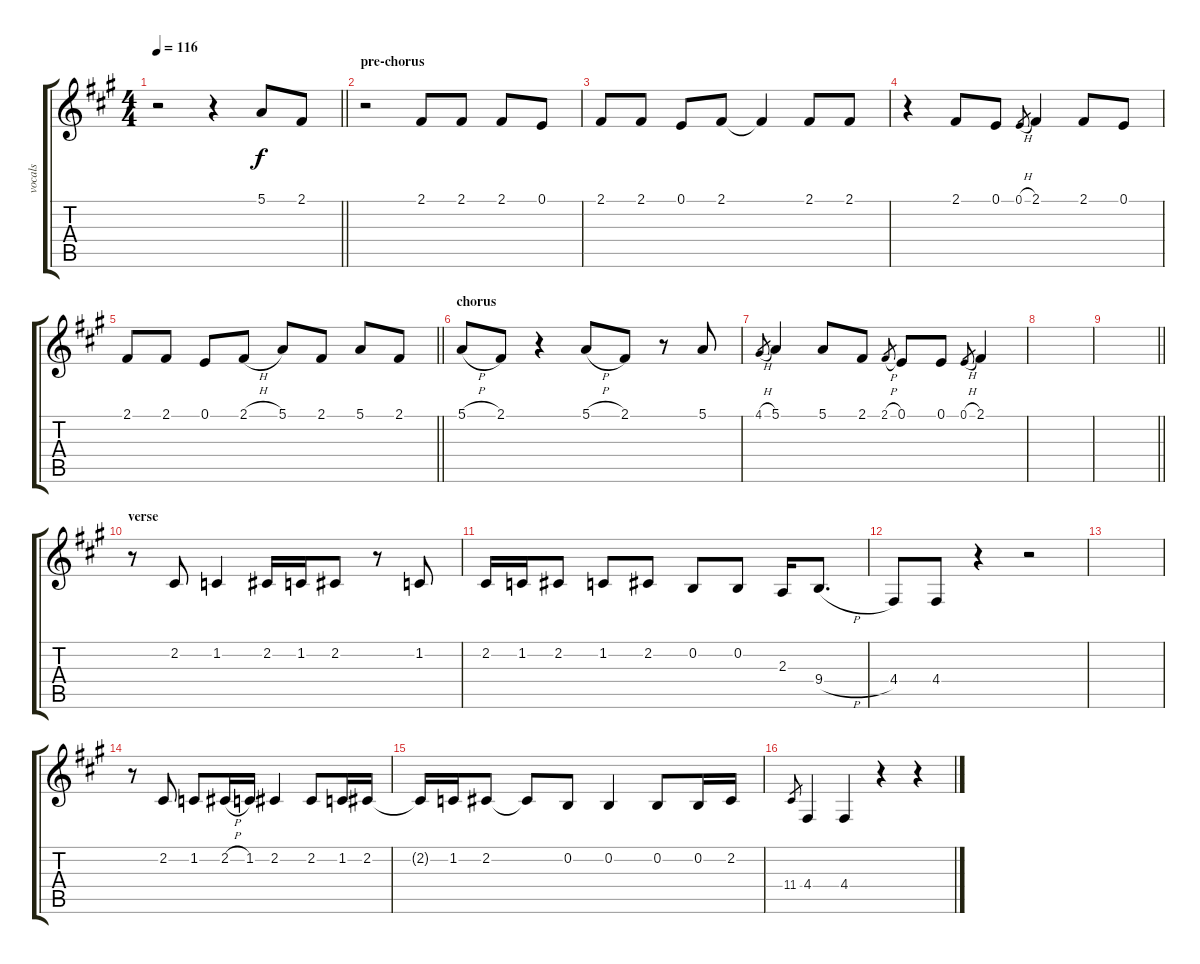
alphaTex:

\track ("vocals" "vocals") {instrument lead2sawtooth}
\staff {score tabs}
\tuning (E4 B3 G3 D3 A2 E2) {hide}
\ts (4 4)
\tempo 116
\clef g2
\barLineRight lightlight
\ks a
r.2{dy f} r.4 5.1.8 2.1.8 |
\section ("" "pre-chorus")
r.2 2.1.8 2.1.8 2.1.8 0.1.8 |
2.1.8 2.1.8 0.1.8 2.1.8 2.1{t}.4 2.1.8 2.1.8 |
r.4 2.1.8 0.1.8 0.1{h}.8{gr} 2.1.4 2.1.8 0.1.8 |
\barLineRight lightlight
2.1.8 2.1.8 0.1.8 2.1{h}.8 5.1.8 2.1.8 5.1.8 2.1.8 |
\section ("" "chorus")
5.1{h}.8 2.1.8 r.4 5.1{h}.8 2.1.8 r.8 5.1.8 |
4.1{h}.8{gr} 5.1.4 5.1.8 2.1.8 2.1{h}.8{gr} 0.1.8 0.1.8 0.1{h}.8{gr} 2.1.4 |
|
\barLineRight lightlight
|
\section ("" "verse")
r.8 2.2.8 1.2.4 2.2.16 1.2.16 2.2.8 r.8 1.2.8 |
2.2.16 1.2.16 2.2.8 1.2.8 2.2.8 0.2.8 0.2.8 2.3.16 9.4{h}.8{d} |
4.4.8 4.4.8 r.4 r.2 |
|
r.8 2.2.8 1.2.8 2.2{h}.16 1.2.16 2.2.4 2.2.8 1.2.16 2.2.16 |
2.2{t}.16 1.2.16 2.2.8 2.2{t}.8 0.2.8 0.2.4 0.2.8 0.2.16 2.2.16 |
11.4.8{gr} 4.4.4 4.4.4 r.4 r.4
